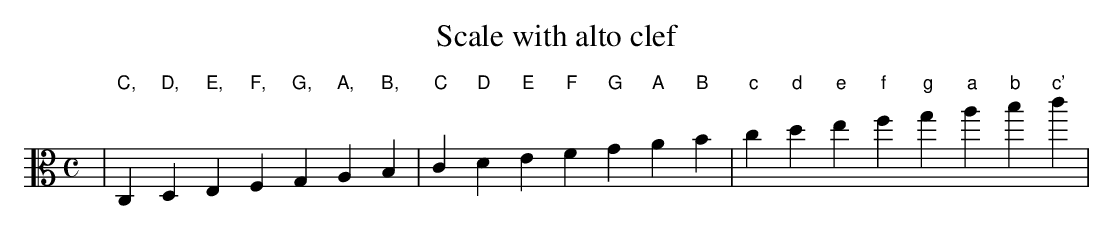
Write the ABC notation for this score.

X:1
T:Scale with alto clef
M:C
K:C clef=alto
L: 1/4
| "C,"C,"D,"D,"E,"E,"F,"F, "G,"G,"A,"A,"B,"B,\
| "C"C"D"D"E"E"F"F "G"G"A"A"B"B \
| "c"c"d"d"e"e"f"f "g"g"a"a"b"b"c'"c' |
